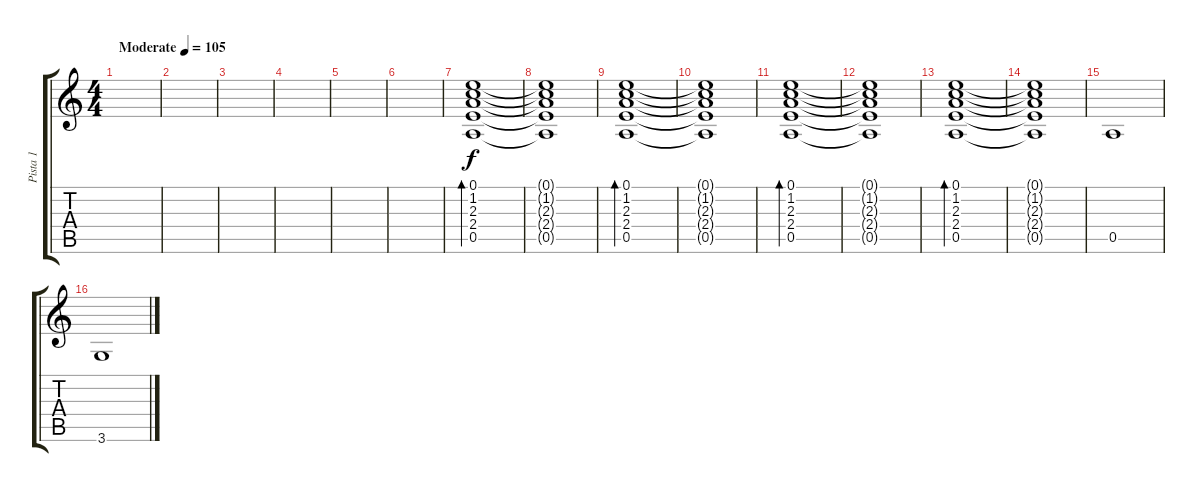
\track ("Pista 1" "Pista 1") {instrument overdrivenguitar}
\staff {score tabs}
\tuning (E4 B3 G3 D3 A2 E2) {hide}
\ts (4 4)
\tempo (105 "Moderate")
\clef g2
\ks c
|
|
|
|
|
|
(0.1 1.2 2.3 2.4 0.5).1{bd 120} |
(0.1{t} 1.2{t} 2.3{t} 2.4{t} 0.5{t}).1 |
(0.1 1.2 2.3 2.4 0.5).1{bd 120} |
(0.1{t} 1.2{t} 2.3{t} 2.4{t} 0.5{t}).1 |
(0.1 1.2 2.3 2.4 0.5).1{bd 120} |
(0.1{t} 1.2{t} 2.3{t} 2.4{t} 0.5{t}).1 |
(0.1 1.2 2.3 2.4 0.5).1{bd 120} |
(0.1{t} 1.2{t} 2.3{t} 2.4{t} 0.5{t}).1 |
0.5.1 |
3.6.1
